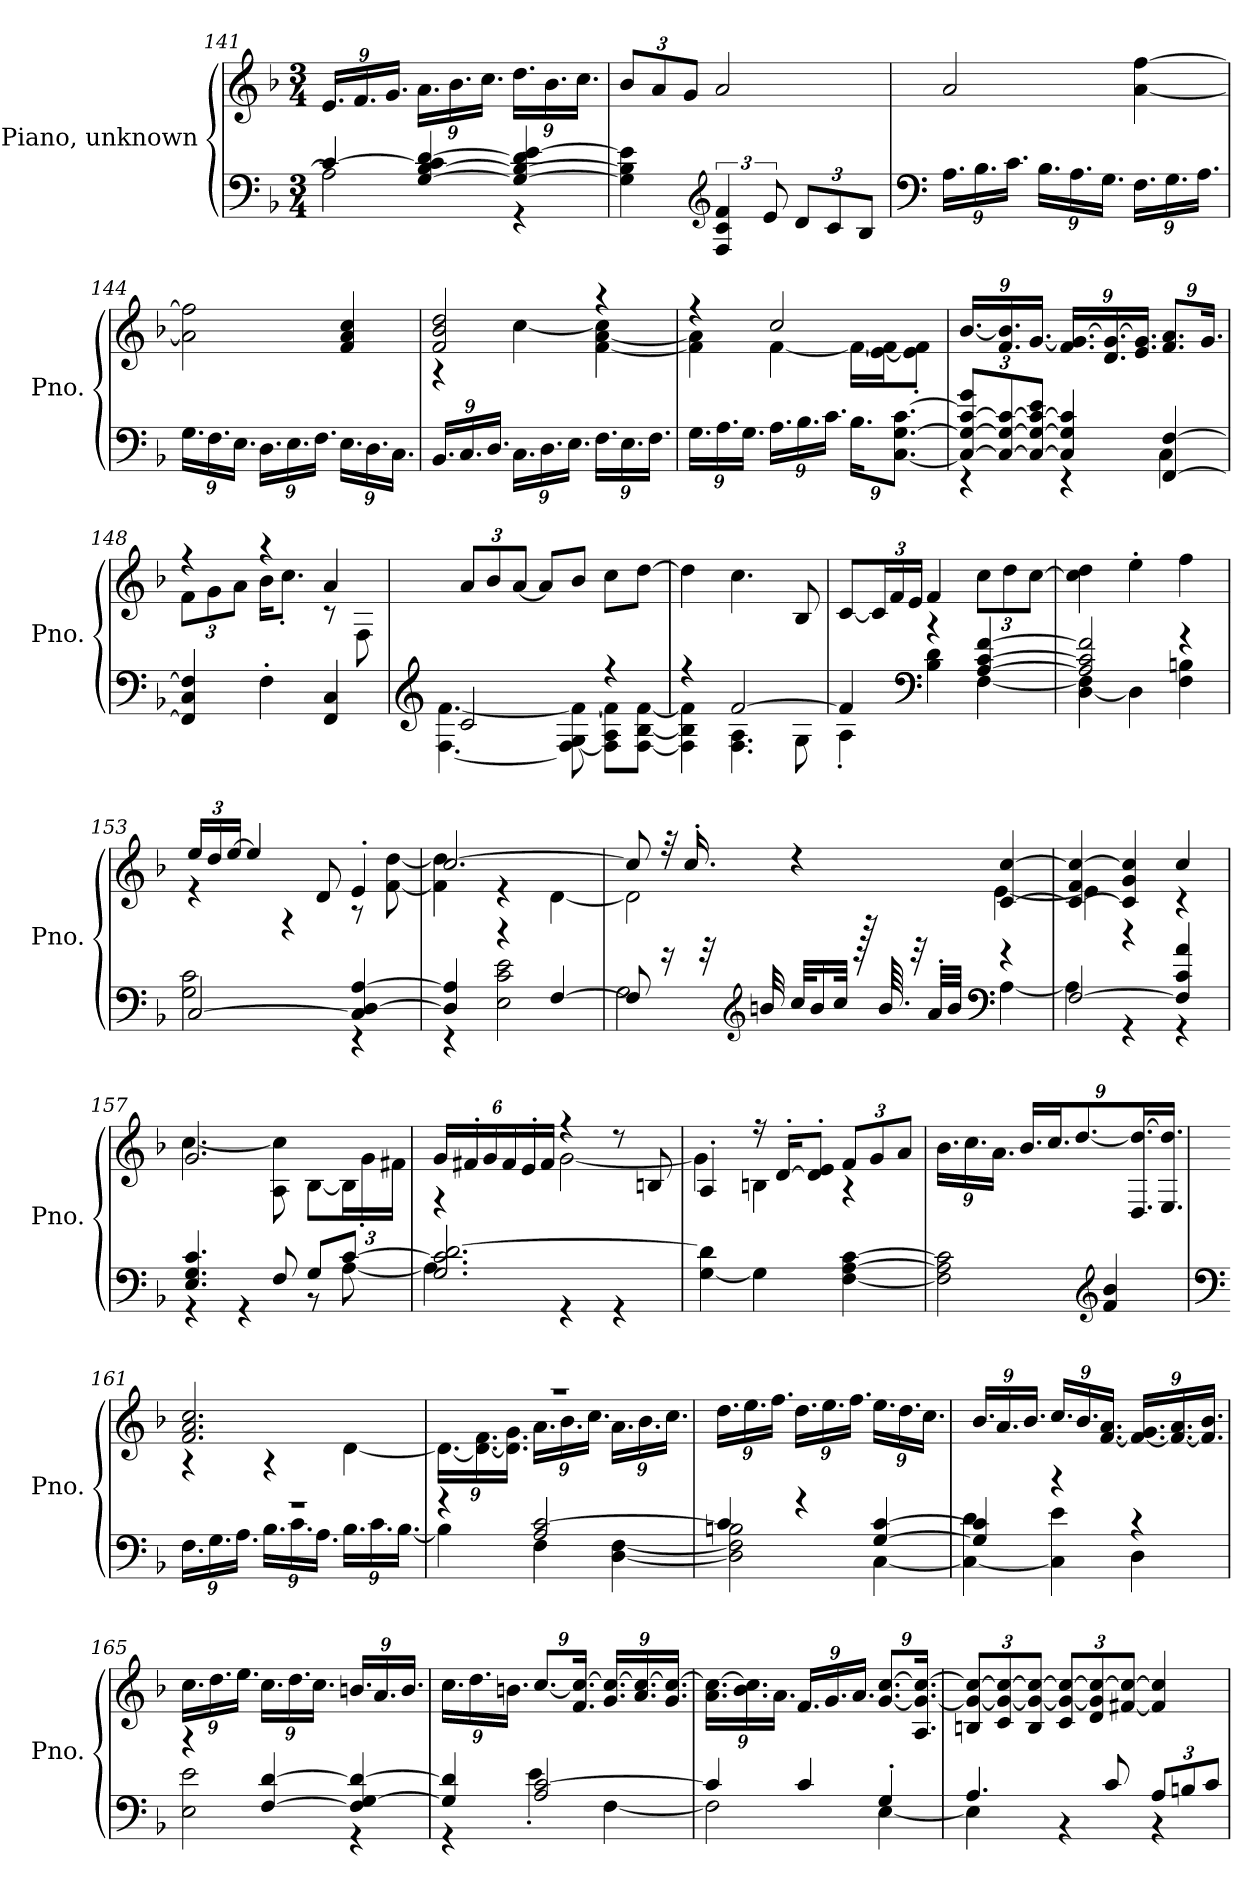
**kern	**kern
*part1	*part1
*staff2	*staff1
*I"Piano, unknown	*
*I'Pno.	*
!!LO:PB:g=z
*clefF4	*clefG2
*k[b-]	*k[b-]
*M3/4	*M3/4
=141	=141
*^	*
*	*	*Xbrackettup
[4c/	2A\]	18.e/LL
.	.	18.f/
.	.	18.g/JJ
[4G/ [4B-/ 4c/] [4d/	.	18.a\LL
.	.	18.b-\
.	.	18.cc\JJ
4G/_ 4B-/_ 4d/] [4e/	4r	18.dd\LL
.	.	18.b-\
.	.	18.cc\JJ
*v	*v	*
=142	=142
4G\] 4B-\] 4e\]	12b-/L
.	12a/
.	12g/J
*clefG2	*
6F/ 6c/ 6f/	2a/
12e/	.
*Xbrackettup	*
12d/L	.
12c/	.
12B-/J	.
=143	=143
*clefF4	*
18.A\LL	2a/
18.B-\	.
18.c\JJ	.
18.B-\LL	.
18.A\	.
18.G\JJ	.
18.F\LL	[4a\ [4ff\
18.G\	.
18.A\JJ	.
!!LO:LB:g=z
=144	=144
18.G\LL	2a\] 2ff\]
18.F\	.
18.E\JJ	.
18.D\LL	.
18.E\	.
18.F\JJ	.
18.E\LL	4f/ 4a/ 4cc/
18.D\	.
18.C\JJ	.
=145	=145
*	*^
18.BB-/LL	2f/ 2b-/ 2dd/	4r
18.C/	.	.
18.D/JJ	.	.
18.C\LL	.	[4cc\
18.D\	.	.
18.E\JJ	.	.
18.F\LL	4r	[4f\ [4a\ 4cc\]
18.E\	.	.
18.F\JJ	.	.
=146	=146	=146
18.G\LL	4r	4f\] 4a\]
18.A\	.	.
18.G\JJ	.	.
18.A\LL	2cc/	[4f\
18.B-\	.	.
18.c\JJ	.	.
18.B-\KL	.	16f\LL_
.	.	[16e\ 16f\]J
[9.C\ [9.G\ [9.c\J	.	.
.	.	8e\]' 8f\'J
*	*v	*v
!!LO:LB:g=z
=147	=147
*^	*
12C/_ 12G/_ 12c/_ 12g/L	4r	[18.b-/LL
12C/_ 12G/_ 12c/_	.	18.f/ 18.b-/]
12C/_ 12G/_ 12c/_ 12e/J	.	[18.g/JJ
4C/] 4G/] 4c/]	4r	18.f/ 18.g/_LL
.	.	18.d/ 18.g/_
.	.	18.e/ 18.g/]JJ
[4FF/ [4F/	4C\	9.f/ 9.a/L
.	.	18.g/Jk
*v	*v	*
=148	=148
*	*^
4FF/] 4C/ 4F/]	4r	12f\L
.	.	12g\
.	.	12a\J
4F'\	4r	16b-\KL
.	.	8.cc'\J
4FF/ 4C/	4a/	8r
.	.	8F\
*	*v	*v
=149	=149
*clefG2	*
*^	*
2c/	[4.F\ [4.f\	12a/L
.	.	12b-/
.	.	[12a/J
.	.	8a/L]
.	8F\_ 8G\ 8f\_	8b-/J
4r	8F\] 8A\ 8f\]L	8cc\L
.	[8F\ [8B-\ [8f\J	[8dd\J
=150	=150	=150
4r	4F\] 4B-\] 4f\]	4dd\]
[2f/	4.F\ 4.A\	4.cc\
.	8G\	8B-/
!!LO:LB:g=z
=151	=151	=151
4f/]	4A'\	[8c/L
.	.	24c/L]
.	.	24f/
.	.	24e/JJ
*clefF4	*	*
4r	4B-\ 4d\	4f/
[4A/ [4c/ [4f/	[4F\	12cc\L
.	.	12dd\
.	.	[12cc\J
=152	=152	=152
2A/] 2c/] 2f/]	[4D\ 4F\]	4cc\] 4dd\
.	4D\]	4ee'\
4r	4F\ 4Bn\	4ff\
=153	=153	=153
*	*	*^
[2C/	2G\ 2c\	24ee/LL	4r
.	.	24dd/	.
.	.	[24ee/JJ	.
.	.	4ee/]	.
.	.	.	4r
.	.	8d/	.
4C/] [4D/ [4A/	4r	4e'/	8r
.	.	.	[8f\ [8dd\
=154	=154	=154	=154
4D/] 4A/]	4r	[2.cc/	4f\] 4dd\]
4r	2E\ 2c\ 2e\	.	4r
[4F/	.	.	[4d\
!!LO:LB:g=z	!!
=155	=155	=155	=155
8F/]	2G\	8cc/]	2d\]
16r	.	32r	.
.	.	16.cc'/	.
32r	.	.	.
*clefG2	*	*	*
32bn/	.	.	.
32cc/KLL	.	4r	.
16b/	.	.	.
32cc/JJk	.	.	.
128r	.	.	.
64.b/	.	.	.
32r	.	.	.
32a'/LLL	.	.	.
32b/JJJ	.	.	.
*clefF4	*	*	*
4r	[4A\	[4c/ [4cc/	[4e\
=156	=156	=156	=156
[2F/	4A\]	4c/_ 4f/ 4cc/_	4e\]
.	4r	4c/] 4g/ 4cc/]	4r
4F/] 4c/ 4a/	4r	4cc/	4r
=157	=157	=157	=157
4.E/ 4.G/ 4.c/	4r	2.g/	[4.cc\
.	4r	.	.
8F/	.	.	8A\ 8cc\]
8G/L	8r	.	[8B-\L
[8c/J	[8A\	.	24B-\L]
.	.	.	24g'\
.	.	.	24f#X\JJ
!!LO:LB:g=z	!!
=158	=158	=158	=158
2.G/ 2.c/] [2.d/	4A\]	24g/LL	4r
.	.	24f#X'/	.
.	.	24g/	.
.	.	24f#/	.
.	.	24e'/	.
.	.	24f#/JJ	.
.	4r	4r	[2g\
.	4r	8r	.
.	.	8Bn/	.
*v	*v	*	*
=159	=159	=159
[4G\ 4d\]	4A'/	4g\]
4G\]	16r	4Bn\
.	[16d'/KL	.
.	8d/]' 8e/'J	.
[4F\ [4A\ [4c\	12f/L	4r
.	12g/	.
.	12a/J	.
*	*v	*v
=160	=160
2F\] 2A\] 2c\]	18.b-\LL
.	18.cc\
.	18.a\JJ
.	18.b-/LL
.	18.cc/J
.	[9.dd/
*clefG2	*
4f/ 4b-/	.
.	18.D/ 18.dd/_L
.	18.E/ 18.dd/]JJ
!!LO:PB:g=z
=161	=161
*clefF4	*
*^	*^
2.r	18.F\LL	2.f/ 2.a/ 2.cc/	4r
.	18.G\	.	.
.	18.A\JJ	.	.
.	18.B-\LL	.	4r
.	18.c\	.	.
.	18.A\JJ	.	.
.	18.B-\LL	.	[4d\
.	18.c\	.	.
.	[18.B-\JJ	.	.
=162	=162	=162	=162
4r	4B-\]	2.r	18.d\LL_
.	.	.	18.d\_ 18.f\
.	.	.	18.d\] 18.g\JJ
2A/ [2c/	4F\	.	18.a\LL
.	.	.	18.b-\
.	.	.	18.cc\JJ
.	[4D\ [4F\	.	18.a\LL
.	.	.	18.b-\
.	.	.	18.cc\JJ
*	*	*v	*v
=163	=163	=163
4c/]	2D\] 2F\] 2Bn\	18.dd\LL
.	.	18.ee\
.	.	18.ff\JJ
4r	.	18.dd\LL
.	.	18.ee\
.	.	18.ff\JJ
[4G/ [4c/	[4C\	18.ee\LL
.	.	18.dd\
.	.	18.cc\JJ
!!LO:LB:g=z
=164	=164	=164
4G/] 4c/]	4C\_ 4d\	18.b-/LL
.	.	18.a/
.	.	18.b-/JJ
4r	4C\] 4e\	18.cc/LL
.	.	18.b-/
.	.	[18.f/ 18.a/JJ
4r	4D\	18.f/_ 18.g/LL
.	.	18.f/_ 18.a/
.	.	18.f/] 18.b-/JJ
=165	=165	=165
4r	2E\ 2e\	18.cc\LL
.	.	18.dd\
.	.	18.ee\JJ
[4F/ [4d/	.	18.cc\LL
.	.	18.dd\
.	.	18.cc\JJ
4F/] [4G/ 4d/_	4r	18.bn/LL
.	.	18.a/
.	.	18.b/JJ
=166	=166	=166
4G/] 4d/]	4r	18.cc\LL
.	.	18.dd\
.	.	18.bn\JJ
2A/ [2c/	4e'\	[9.cc/L
.	.	18.f/ 18.cc/_Jk
.	[4F\	18.g/ 18.cc/_LL
.	.	18.a/ 18.cc/_
.	.	18.g/ 18.cc/_JJ
!!LO:LB:g=z
=167	=167	=167
4c/]	2F\]	18.a\ 18.cc\_LL
.	.	18.b-\ 18.cc\]
.	.	18.a\JJ
4c/	.	18.f/LL
.	.	18.g/
.	.	18.a/JJ
4G'/	[4E\	[9.g/ [9.cc/L
.	.	18.A/ 18.g/_ 18.cc/_Jk
=168	=168	=168
4.A/	4E\]	12Bn/ 12g/_ 12cc/_L
.	.	12c/ 12g/_ 12cc/_
.	.	12B/ 12g/_ 12cc/_J
.	4r	12c/ 12g/_ 12cc/_L
.	.	12d/ 12g/] 12cc/_
8c/	.	.
.	.	[12f#X/ 12cc/_J
12A/L	4r	4f#/] 4cc/]
12Bn/	.	.
12c/J	.	.
*v	*v	*
=	=
*-	*-
